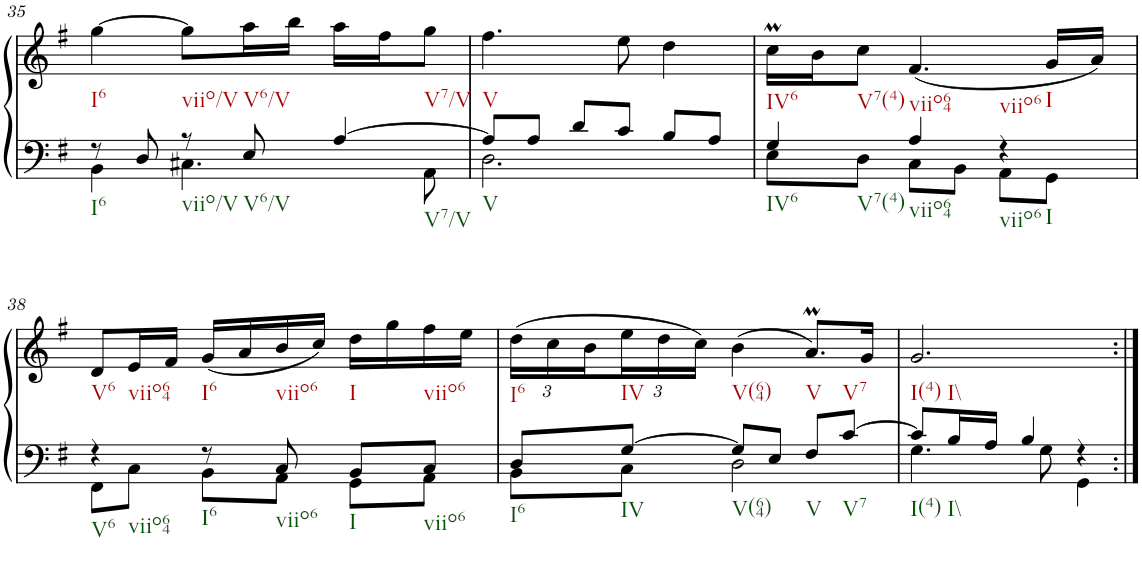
**kern	**kern
*part1	*part1
*staff2	*staff1
*I"Klavier linke Hand	*
!!LO:PB:g=z
*clefF4	*clefG2
*k[f#]	*k[f#]
*M3/4	*M3/4
=35	=35
*^	*
8r	4BB\	[4gg\
8D/	.	.
8r	4.C#X\	8gg\L]
8E/	.	16aa\L
.	.	16bb\JJ
[4A/	.	16aa\LL
.	.	16ff#\J
.	8AA\	8gg\J
=36	=36	=36
8A/L]	2.D\	4.ff#\
8A/J	.	.
8d/L	.	.
8c/J	.	8ee\
8B/L	.	4dd\
8A/J	.	.
=37	=37	=37
4G/	8E\L	16ccM\LL
.	.	16b\J
.	8D\J	8cc\J
4A/	8C\L	(4.f#/
.	8BB\J	.
4r	8AA\L	.
.	8GG\J	16g/LL
.	.	16a/JJ)
!!LO:LB:g=z
=38	=38	=38
4r	8FF#\L	8d/L
.	8C\J	16e/L
.	.	16f#/JJ
8r	8BB\L	(16g/LL
.	.	16a/
8C/	8AA\J	16b/
.	.	16cc/JJ)
8BB/L	8GG\L	16dd\LL
.	.	16gg\
8C/J	8AA\J	16ff#\
.	.	16ee\JJ
=39	=39	=39
*	*	*Xbrackettup
8D/L	8BB\L	(24dd\LL
.	.	24cc\
.	.	24b\
[8G/J	8C\J	24ee\
.	.	24dd\
.	.	24cc\JJ)
8G/L]	2D\	(4b\
8E/J	.	.
8F#/L	.	8.aM/L)
[8c/J	.	.
.	.	16g/Jk
=40	=40	=40
8c/L]	4.G\	2.g/
16B/L	.	.
16A/JJ	.	.
4B/	.	.
.	8G\	.
4r	4GG\	.
*v	*v	*
=:|!	=:|!
*-	*-
